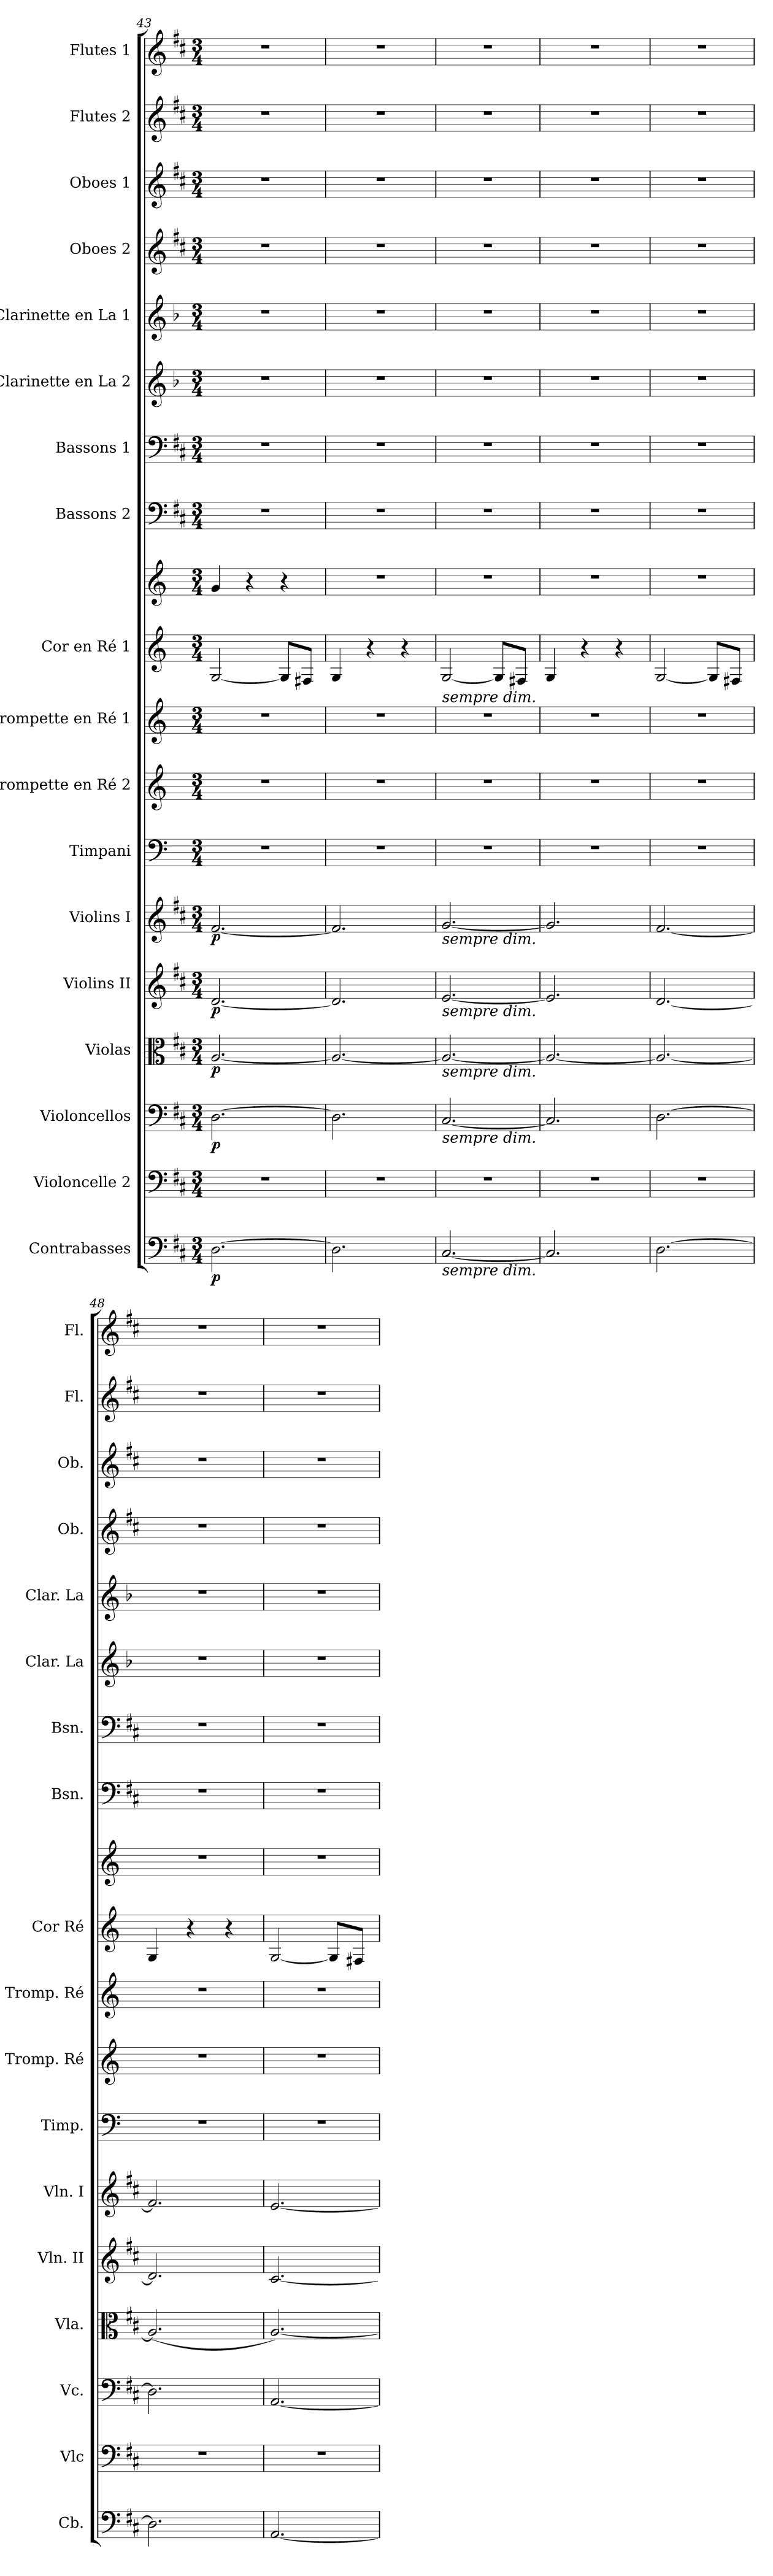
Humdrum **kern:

**kern	**dynam	**kern	**kern	**dynam	**kern	**dynam	**kern	**dynam	**kern	**dynam	**kern	**kern	**kern	**kern	**kern	**kern	**kern	**kern	**kern	**kern	**kern	**kern	**kern
*part18	*part18	*part17	*part16	*part16	*part15	*part15	*part14	*part14	*part13	*part13	*part12	*part11	*part10	*part9	*part9	*part8	*part7	*part6	*part5	*part4	*part3	*part2	*part1
*staff19	*staff19	*staff18	*staff17	*staff17	*staff16	*staff16	*staff15	*staff15	*staff14	*staff14	*staff13	*staff12	*staff11	*staff10	*staff9	*staff8	*staff7	*staff6	*staff5	*staff4	*staff3	*staff2	*staff1
*I"Contrabasses	*	*I"Violoncelle 2	*I"Violoncellos	*	*I"Violas	*	*I"Violins II	*	*I"Violins I	*	*I"Timpani	*I"Trompette en Ré 2	*I"Trompette en Ré 1	*I"Cor en Ré 1	*	*I"Bassons 2	*I"Bassons 1	*I"Clarinette en La 2	*I"Clarinette en La 1	*I"Oboes 2	*I"Oboes 1	*I"Flutes 2	*I"Flutes 1
*I'Cb.	*	*I'Vlc	*I'Vc.	*	*I'Vla.	*	*I'Vln. II	*	*I'Vln. I	*	*I'Timp.	*I'Tromp. Ré	*I'Tromp. Ré	*I'Cor Ré	*	*I'Bsn.	*I'Bsn.	*I'Clar. La	*I'Clar. La	*I'Ob.	*I'Ob.	*I'Fl.	*I'Fl.
*clefF4	*	*clefF4	*clefF4	*	*clefC3	*	*clefG2	*	*clefG2	*	*clefF4	*clefG2	*clefG2	*clefG2	*clefG2	*clefF4	*clefF4	*clefG2	*clefG2	*clefG2	*clefG2	*clefG2	*clefG2
*ITrd7c12	*	*	*	*	*	*	*	*	*	*	*	*ITrd-1c-2	*ITrd-1c-2	*ITrd6c10	*ITrd6c10	*	*	*ITrd2c3	*ITrd2c3	*	*	*	*
*k[f#c#]	*	*k[f#c#]	*k[f#c#]	*	*k[f#c#]	*	*k[f#c#]	*	*k[f#c#]	*	*k[]	*k[f#c#]	*k[f#c#]	*k[f#c#]	*k[f#c#]	*k[f#c#]	*k[f#c#]	*k[f#c#]	*k[f#c#]	*k[f#c#]	*k[f#c#]	*k[f#c#]	*k[f#c#]
*M3/4	*	*M3/4	*M3/4	*	*M3/4	*	*M3/4	*	*M3/4	*	*M3/4	*M3/4	*M3/4	*M3/4	*M3/4	*M3/4	*M3/4	*M3/4	*M3/4	*M3/4	*M3/4	*M3/4	*M3/4
=43	=43	=43	=43	=43	=43	=43	=43	=43	=43	=43	=43	=43	=43	=43	=43	=43	=43	=43	=43	=43	=43	=43	=43
!	!LO:DY:b	!	!	!LO:DY:b	!	!LO:DY:b	!	!LO:DY:b	!	!LO:DY:b	!	!	!	!	!	!	!	!	!	!	!	!	!
[2.DD\	p	2.r	[2.D\	p	[2.A/	p	[2.d/	p	[2.f#/	p	2.r	2.r	2.r	[2AA/	4A/	2.r	2.r	2.r	2.r	2.r	2.r	2.r	2.r
.	.	.	.	.	.	.	.	.	.	.	.	.	.	.	4r	.	.	.	.	.	.	.	.
.	.	.	.	.	.	.	.	.	.	.	.	.	.	8AA/L]	4r	.	.	.	.	.	.	.	.
.	.	.	.	.	.	.	.	.	.	.	.	.	.	8GG#X/J	.	.	.	.	.	.	.	.	.
=44	=44	=44	=44	=44	=44	=44	=44	=44	=44	=44	=44	=44	=44	=44	=44	=44	=44	=44	=44	=44	=44	=44	=44
2.DD\]	.	2.r	2.D\]	.	2.A/_	.	2.d/]	.	2.f#/]	.	2.r	2.r	2.r	4AA/	2.r	2.r	2.r	2.r	2.r	2.r	2.r	2.r	2.r
.	.	.	.	.	.	.	.	.	.	.	.	.	.	4r	.	.	.	.	.	.	.	.	.
.	.	.	.	.	.	.	.	.	.	.	.	.	.	4r	.	.	.	.	.	.	.	.	.
=45	=45	=45	=45	=45	=45	=45	=45	=45	=45	=45	=45	=45	=45	=45	=45	=45	=45	=45	=45	=45	=45	=45	=45
!	!	!	!	!	!	!	!	!	!	!	!	!	!	!LO:TX:b:i:t=sempre dim.	!	!	!	!	!	!	!	!	!
!	!	!	!	!	!	!	!	!	!LO:TX:b:i:t=sempre dim.	!	!	!	!	!	!	!	!	!	!	!	!	!	!
!	!	!	!	!	!	!	!LO:TX:b:i:t=sempre dim.	!	!	!	!	!	!	!	!	!	!	!	!	!	!	!	!
!	!	!	!	!	!LO:TX:b:i:t=sempre dim.	!	!	!	!	!	!	!	!	!	!	!	!	!	!	!	!	!	!
!	!	!	!LO:TX:b:i:t=sempre dim.	!	!	!	!	!	!	!	!	!	!	!	!	!	!	!	!	!	!	!	!
!LO:TX:b:i:t=sempre dim.	!	!	!	!	!	!	!	!	!	!	!	!	!	!	!	!	!	!	!	!	!	!	!
[2.CC#/	.	2.r	[2.C#/	.	2.A/_	.	[2.e/	.	[2.g/	.	2.r	2.r	2.r	[2AA/	2.r	2.r	2.r	2.r	2.r	2.r	2.r	2.r	2.r
.	.	.	.	.	.	.	.	.	.	.	.	.	.	8AA/L]	.	.	.	.	.	.	.	.	.
.	.	.	.	.	.	.	.	.	.	.	.	.	.	8GG#X/J	.	.	.	.	.	.	.	.	.
=46	=46	=46	=46	=46	=46	=46	=46	=46	=46	=46	=46	=46	=46	=46	=46	=46	=46	=46	=46	=46	=46	=46	=46
2.CC#/]	.	2.r	2.C#/]	.	2.A/_	.	2.e/]	.	2.g/]	.	2.r	2.r	2.r	4AA/	2.r	2.r	2.r	2.r	2.r	2.r	2.r	2.r	2.r
.	.	.	.	.	.	.	.	.	.	.	.	.	.	4r	.	.	.	.	.	.	.	.	.
.	.	.	.	.	.	.	.	.	.	.	.	.	.	4r	.	.	.	.	.	.	.	.	.
=47	=47	=47	=47	=47	=47	=47	=47	=47	=47	=47	=47	=47	=47	=47	=47	=47	=47	=47	=47	=47	=47	=47	=47
[2.DD\	.	2.r	[2.D\	.	2.A/_	.	[2.d/	.	[2.f#/	.	2.r	2.r	2.r	[2AA/	2.r	2.r	2.r	2.r	2.r	2.r	2.r	2.r	2.r
.	.	.	.	.	.	.	.	.	.	.	.	.	.	8AA/L]	.	.	.	.	.	.	.	.	.
.	.	.	.	.	.	.	.	.	.	.	.	.	.	8GG#X/J	.	.	.	.	.	.	.	.	.
=48	=48	=48	=48	=48	=48	=48	=48	=48	=48	=48	=48	=48	=48	=48	=48	=48	=48	=48	=48	=48	=48	=48	=48
2.DD\]	.	2.r	2.D\]	.	(<2.A/]	.	2.d/]	.	2.f#/]	.	2.r	2.r	2.r	4AA/	2.r	2.r	2.r	2.r	2.r	2.r	2.r	2.r	2.r
.	.	.	.	.	.	.	.	.	.	.	.	.	.	4r	.	.	.	.	.	.	.	.	.
.	.	.	.	.	.	.	.	.	.	.	.	.	.	4r	.	.	.	.	.	.	.	.	.
=49	=49	=49	=49	=49	=49	=49	=49	=49	=49	=49	=49	=49	=49	=49	=49	=49	=49	=49	=49	=49	=49	=49	=49
[2.AAA/	.	2.r	[2.AA/	.	[2.A/)	.	[2.c#/	.	[2.e/	.	2.r	2.r	2.r	[2AA/	2.r	2.r	2.r	2.r	2.r	2.r	2.r	2.r	2.r
.	.	.	.	.	.	.	.	.	.	.	.	.	.	8AA/L]	.	.	.	.	.	.	.	.	.
.	.	.	.	.	.	.	.	.	.	.	.	.	.	8GG#X/J	.	.	.	.	.	.	.	.	.
=	=	=	=	=	=	=	=	=	=	=	=	=	=	=	=	=	=	=	=	=	=	=	=
*-	*-	*-	*-	*-	*-	*-	*-	*-	*-	*-	*-	*-	*-	*-	*-	*-	*-	*-	*-	*-	*-	*-	*-
